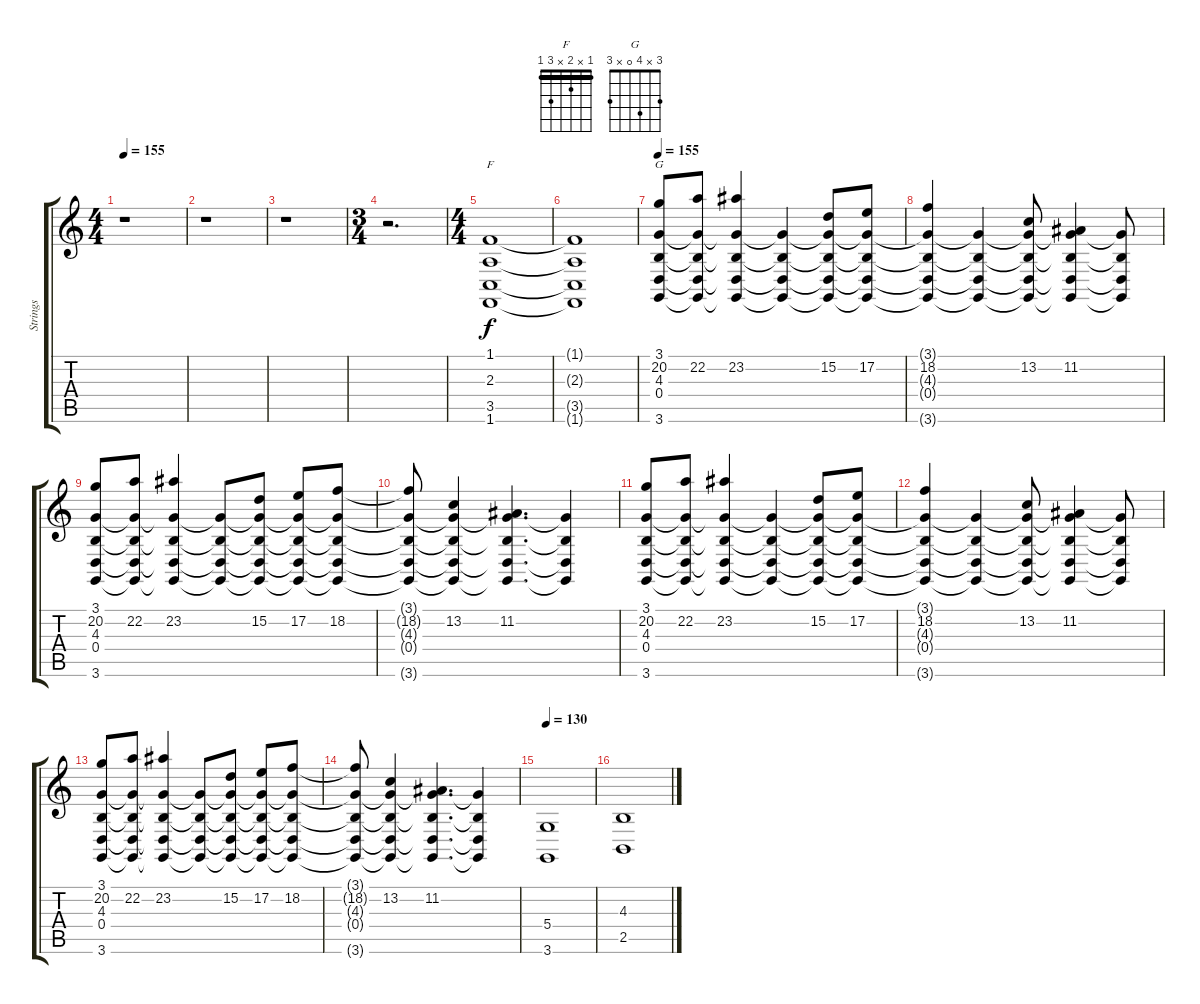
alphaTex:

\track ("Strings" "Strings") {instrument stringensemble1}
\staff {score tabs}
\tuning (E4 B3 G3 D3 A2 E2) {hide}
\chord ("F" 1 x 2 x 3 1) {barre 1}
\chord ("G" 3 x 4 0 x 3)
\ts (4 4)
\tempo 155
\clef g2
\ks c
r.1{dy f} |
r.1 |
r.1 |
\ts (3 4)
r.2{d} |
\ts (4 4)
(1.1 2.3 3.5 1.6).1{ch "F"} |
(1.1{t} 2.3{t} 3.5{t} 1.6{t}).1 |
\tempo 155
(3.1 20.2 4.3 0.4 3.6).8{ch "G"} (3.1{t} 22.2 4.3{t} 0.4{t} 3.6{t}).8 (3.1{t} 23.2 4.3{t} 0.4{t} 3.6{t}).4 (3.1{t} 4.3{t} 0.4{t} 3.6{t}).4 (3.1{t} 15.2 4.3{t} 0.4{t} 3.6{t}).8 (3.1{t} 17.2 4.3{t} 0.4{t} 3.6{t}).8 |
(3.1{t} 18.2 4.3{t} 0.4{t} 3.6{t}).4 (3.1{t} 4.3{t} 0.4{t} 3.6{t}).4 (3.1{t} 13.2 4.3{t} 0.4{t} 3.6{t}).8 (3.1{t} 11.2 4.3{t} 0.4{t} 3.6{t}).4 (3.1{t} 4.3{t} 0.4{t} 3.6{t}).8 |
(3.1 20.2 4.3 0.4 3.6).8 (3.1{t} 22.2 4.3{t} 0.4{t} 3.6{t}).8 (3.1{t} 23.2 4.3{t} 0.4{t} 3.6{t}).4 (3.1{t} 4.3{t} 0.4{t} 3.6{t}).8 (3.1{t} 15.2 4.3{t} 0.4{t} 3.6{t}).8 (3.1{t} 17.2 4.3{t} 0.4{t} 3.6{t}).8 (3.1{t} 18.2 4.3{t} 0.4{t} 3.6{t}).8 |
(3.1{t} 18.2{t} 4.3{t} 0.4{t} 3.6{t}).8 (3.1{t} 13.2 4.3{t} 0.4{t} 3.6{t}).4 (3.1{t} 11.2 4.3{t} 0.4{t} 3.6{t}).4{d} (3.1{t} 4.3{t} 0.4{t} 3.6{t}).4 |
(3.1 20.2 4.3 0.4 3.6).8 (3.1{t} 22.2 4.3{t} 0.4{t} 3.6{t}).8 (3.1{t} 23.2 4.3{t} 0.4{t} 3.6{t}).4 (3.1{t} 4.3{t} 0.4{t} 3.6{t}).4 (3.1{t} 15.2 4.3{t} 0.4{t} 3.6{t}).8 (3.1{t} 17.2 4.3{t} 0.4{t} 3.6{t}).8 |
(3.1{t} 18.2 4.3{t} 0.4{t} 3.6{t}).4 (3.1{t} 4.3{t} 0.4{t} 3.6{t}).4 (3.1{t} 13.2 4.3{t} 0.4{t} 3.6{t}).8 (3.1{t} 11.2 4.3{t} 0.4{t} 3.6{t}).4 (3.1{t} 4.3{t} 0.4{t} 3.6{t}).8 |
(3.1 20.2 4.3 0.4 3.6).8 (3.1{t} 22.2 4.3{t} 0.4{t} 3.6{t}).8 (3.1{t} 23.2 4.3{t} 0.4{t} 3.6{t}).4 (3.1{t} 4.3{t} 0.4{t} 3.6{t}).8 (3.1{t} 15.2 4.3{t} 0.4{t} 3.6{t}).8 (3.1{t} 17.2 4.3{t} 0.4{t} 3.6{t}).8 (3.1{t} 18.2 4.3{t} 0.4{t} 3.6{t}).8 |
(3.1{t} 18.2{t} 4.3{t} 0.4{t} 3.6{t}).8 (3.1{t} 13.2 4.3{t} 0.4{t} 3.6{t}).4 (3.1{t} 11.2 4.3{t} 0.4{t} 3.6{t}).4{d} (3.1{t} 4.3{t} 0.4{t} 3.6{t}).4 |
\tempo 130
(5.4 3.6).1 |
(4.3 2.5).1
